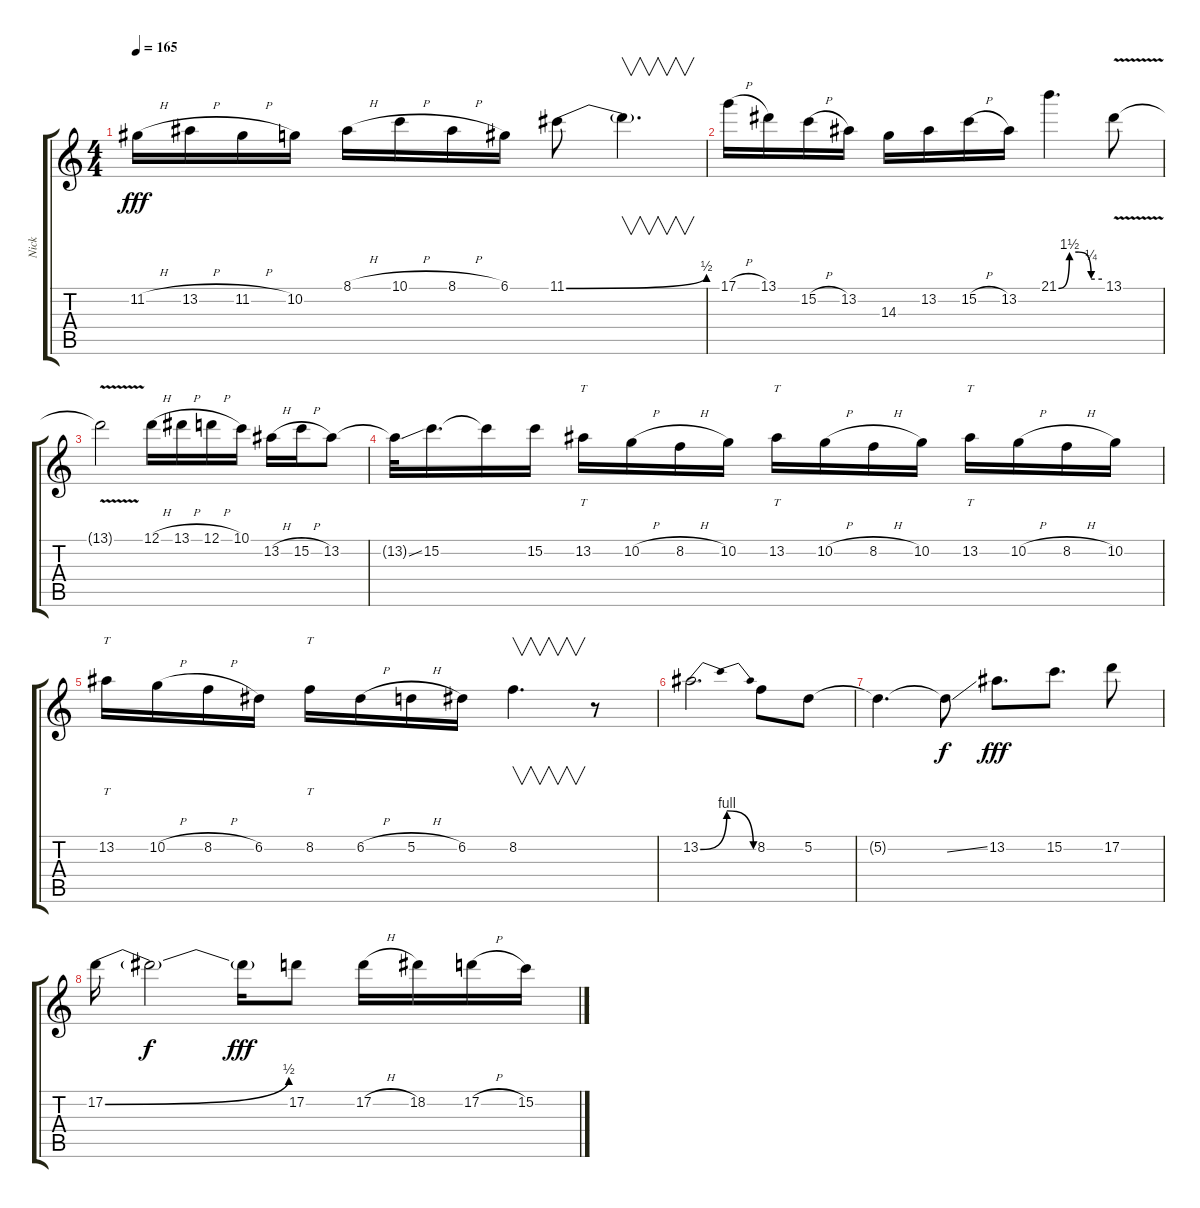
\track ("Nick" "Nick") {instrument distortionguitar}
\staff {score tabs}
\tuning (D4 A3 F3 C3 G2 C2) {hide}
\ts (4 4)
\tempo 165
\clef g2
\ks c
11.2{h}.16{dy fff} 13.2{h}.16 11.2{h}.16 10.2.16 8.1{h}.16 10.1{h}.16 8.1{h}.16 6.1.16 11.1{be (bend 0 0 60 2)}.8 11.1{t}.4{v d} |
17.1{h}.16 13.1.16 15.2{h}.16 13.2.16 14.3.16 13.2.16 15.2{h}.16 13.2.16 21.1{be (custom 0 0 15 6 28 6 45 1 60 1)}.4{d} 13.1{v}.8 |
13.1{t}.2 12.1{h}.16 13.1{h}.16 12.1{h}.16 10.1.16 13.2{h}.16 15.2{h}.16 13.2.8 |
13.2{ss t}.32 15.2.16{d} 15.2{t}.16 15.2.16 13.2.16{tt} 10.2{h}.16 8.2{h}.16 10.2.16 13.2.16{tt} 10.2{h}.16 8.2{h}.16 10.2.16 13.2.16{tt} 10.2{h}.16 8.2{h}.16 10.2.16 |
13.2.16{tt} 10.2{h}.16 8.2{h}.16 6.2.16 8.2.16{tt} 6.2{h}.16 5.2{h}.16 6.2.16 8.2.4{v d} r.8 |
13.2{be (bendrelease 0 0 15 4 45 4 60 0)}.2{d} 8.2.8 5.2.8 |
5.2{t}.4{d} 5.2{ss t}.8{dy f} 13.2.8{d dy fff} 15.2.8{d} 17.2.8 |
17.2{be (bend 0 0 60 2)}.16 17.2{t}.2{dy f} 17.2{t}.16{dy fff} 17.2.8 17.2{h}.16 18.2.16 17.2{h}.16 15.2.16
